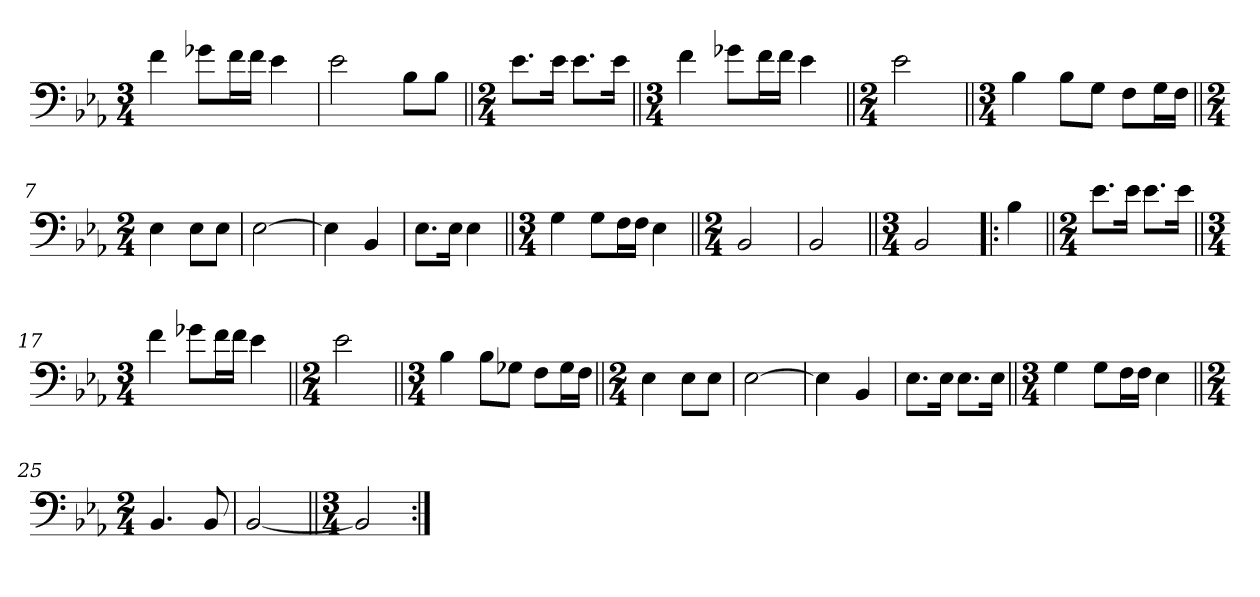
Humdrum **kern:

**kern
*part1
*staff1
*clefF4
*k[b-e-a-]
*E-:
*M3/4
*MM58
=1
4f\
8g-X\L
16f\L
16f\JJ
4e-\
=2
2e-\
8B-\L
8B-\J
=3||
*M2/4
8.e-\L
16e-\Jk
8.e-\L
16e-\Jk
=4||
*M3/4
4f\
8g-X\L
16f\L
16f\JJ
4e-\
=5||
*M2/4
2e-\
=6||
*M3/4
4B-\
8B-\L
8G\J
8F\L
16G\L
16F\JJ
=7||
*M2/4
4E-\
8E-\L
8E-\J
=8
[2E-\
!!LO:LB:g=z
=9
4E-\]
4BB-/
=10
8.E-\L
16E-\Jk
4E-\
=11||
*M3/4
4G\
8G\L
16F\L
16F\JJ
4E-\
=12||
*M2/4
2BB-/
=13
2BB-/
=14||
*M3/4
2BB-/
=15!|:
4B-\
=16||
*M2/4
8.e-\L
16e-\Jk
8.e-\L
16e-\Jk
=17||
*M3/4
4f\
8g-X\L
16f\L
16f\JJ
4e-\
=18||
*M2/4
2e-\
!!LO:LB:g=z
=19||
*M3/4
4B-\
8B-\L
8G-X\J
8F\L
16G-\L
16F\JJ
=20||
*M2/4
4E-\
8E-\L
8E-\J
=21
[2E-\
=22
4E-\]
4BB-/
=23
8.E-\L
16E-\Jk
8.E-\L
16E-\Jk
=24||
*M3/4
4G\
8G\L
16F\L
16F\JJ
4E-\
=25||
*M2/4
4.BB-/
8BB-/
=26
[2BB-/
=27||
*M3/4
2BB-/]
=:|!
*-
